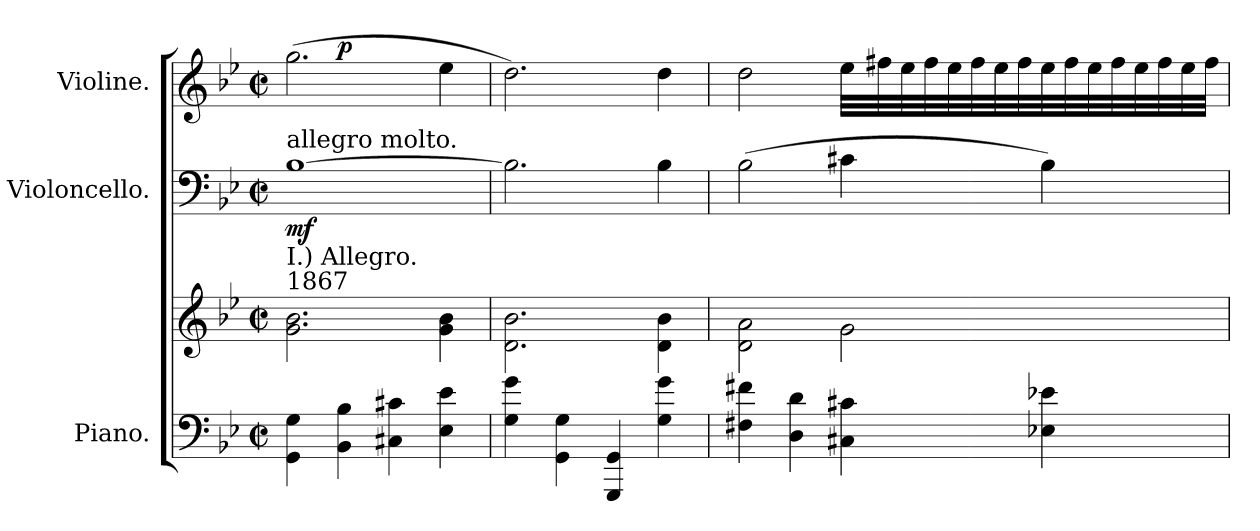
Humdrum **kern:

**kern	**kern	**kern	**dynam	**kern	**dynam
*part3	*part3	*part2	*part2	*part1	*part1
*staff4	*staff3	*staff2	*staff2	*staff1	*staff1
*I"Piano.	*	*I"Violoncello.	*	*I"Violine.	*
*	*	*I'vlc	*	*I'vl	*
*clefF4	*clefG2	*clefF4	*	*clefG2	*
*k[b-e-]	*k[b-e-]	*k[b-e-]	*	*k[b-e-]	*
*g:	*g:	*g:	*	*g:	*
*M2/2	*M2/2	*M2/2	*	*M2/2	*
*met(c|)	*met(c|)	*met(c|)	*	*met(c|)	*
=1	=1	=1	=1	=1	=1
!	!	!	!	!LO:TX:a:t=Molto allegro.	!
!	!	!	!	!LO:TX:a:color=crimson:t=⚠	!
!	!	!LO:TX:a:t=allegro molto.	!	!	!
!	!LO:TX:a:t=1867	!	!	!	!
!	!LO:TX:a:t=I.) Allegro.	!	!	!	!
!	!	!	!LO:DY:b	!	!
*	*	*	*	*^	*
4GG\ 4G\	2.g\ 2.b-\	[1B-\	mf	(2.gg\	4ryy	.
!	!	!	!	!	!	!LO:DY:a
4BB-\ 4B-\	.	.	.	.	2.ryy	p
4C#X\ 4c#X\	.	.	.	.	.	.
4E-\ 4e-\	4g\ 4b-\	.	.	4ee-\	.	.
*	*	*	*	*v	*v	*
=2	=2	=2	=2	=2	=2
4G\ 4g\	2.d\ 2.b-\	2.B-\]	.	2.dd\)	.
4GG\ 4G\	.	.	.	.	.
4GGG/ 4GG/	.	.	.	.	.
4G\ 4g\	4d\ 4b-\	4B-\	.	4dd\	.
=3	=3	=3	=3	=3	=3
4F#X\ 4f#X\	2d\ 2a\	(2B-\	.	2dd\	.
4D\ 4d\	.	.	.	.	.
4C#X\ 4c#X\	2g\	4c#X\	.	32ee-\LLL	.
.	.	.	.	32ff#X\	.
.	.	.	.	32ee-\	.
.	.	.	.	32ff#\	.
.	.	.	.	32ee-\	.
.	.	.	.	32ff#\	.
.	.	.	.	32ee-\	.
.	.	.	.	32ff#\	.
4E-X\ 4e-X\	.	4B-\)	.	32ee-\	.
.	.	.	.	32ff#\	.
.	.	.	.	32ee-\	.
.	.	.	.	32ff#\	.
.	.	.	.	32ee-\	.
.	.	.	.	32ff#\	.
.	.	.	.	32ee-\	.
.	.	.	.	32ff#\JJJ	.
=	=	=	=	=	=
*-	*-	*-	*-	*-	*-
